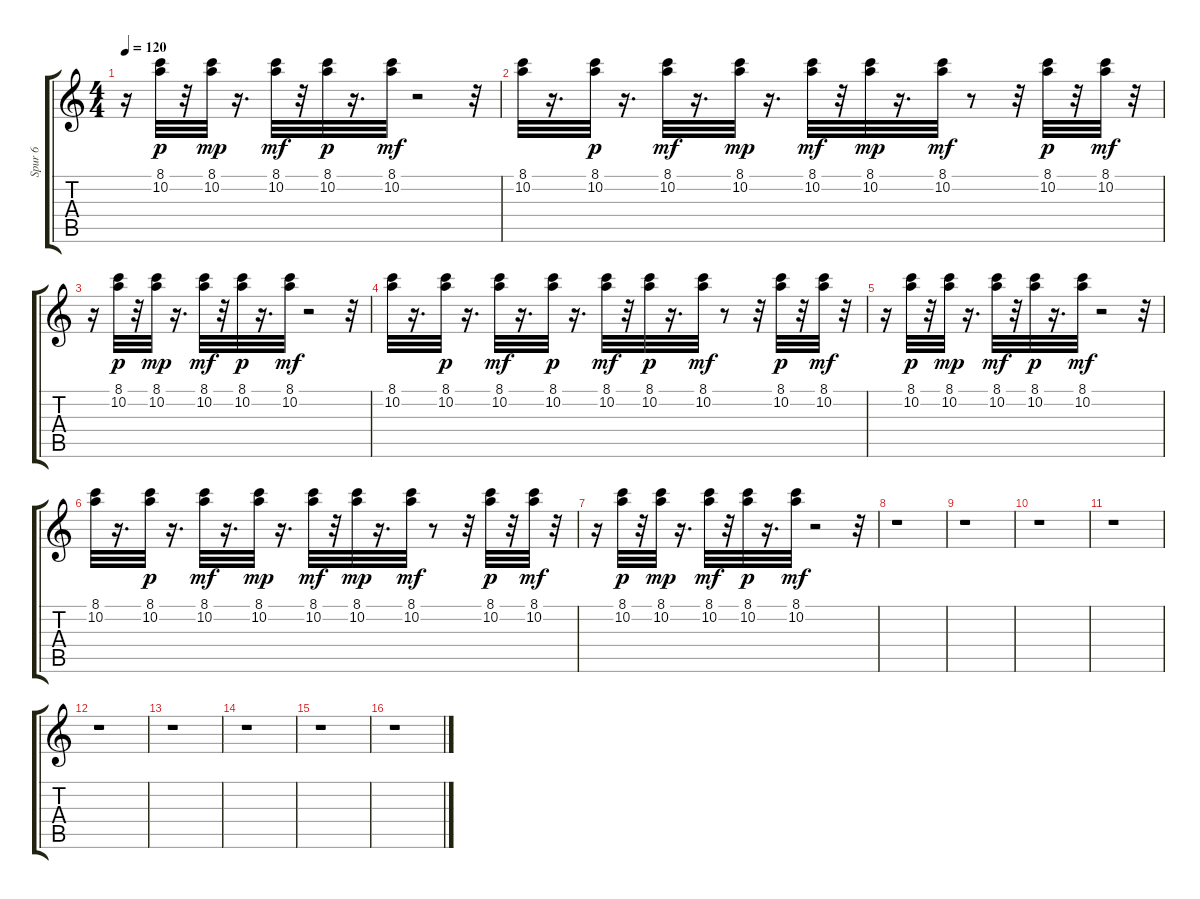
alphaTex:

\track ("Spur 6" "Spur 6") {instrument electricguitarclean}
\staff {score tabs}
\tuning (E4 B3 G3 D3 A2 E2) {hide}
\ts (4 4)
\tempo 120
\clef g2
\ks c
r.16{dy mf} (8.1 10.2).32{dy p} r.32 (8.1 10.2).32{dy mp} r.16{d} (8.1 10.2).32{dy mf} r.32 (8.1 10.2).32{dy p} r.16{d} (8.1 10.2).32{dy mf} r.2 r.32 |
(8.1 10.2).32 r.16{d} (8.1 10.2).32{dy p} r.16{d} (8.1 10.2).32{dy mf} r.16{d} (8.1 10.2).32{dy mp} r.16{d} (8.1 10.2).32{dy mf} r.32 (8.1 10.2).32{dy mp} r.16{d} (8.1 10.2).32{dy mf} r.8 r.32 (8.1 10.2).32{dy p} r.32 (8.1 10.2).32{dy mf} r.32 |
r.16 (8.1 10.2).32{dy p} r.32 (8.1 10.2).32{dy mp} r.16{d} (8.1 10.2).32{dy mf} r.32 (8.1 10.2).32{dy p} r.16{d} (8.1 10.2).32{dy mf} r.2 r.32 |
(8.1 10.2).32 r.16{d} (8.1 10.2).32{dy p} r.16{d} (8.1 10.2).32{dy mf} r.16{d} (8.1 10.2).32{dy p} r.16{d} (8.1 10.2).32{dy mf} r.32 (8.1 10.2).32{dy p} r.16{d} (8.1 10.2).32{dy mf} r.8 r.32 (8.1 10.2).32{dy p} r.32 (8.1 10.2).32{dy mf} r.32 |
r.16 (8.1 10.2).32{dy p} r.32 (8.1 10.2).32{dy mp} r.16{d} (8.1 10.2).32{dy mf} r.32 (8.1 10.2).32{dy p} r.16{d} (8.1 10.2).32{dy mf} r.2 r.32 |
(8.1 10.2).32 r.16{d} (8.1 10.2).32{dy p} r.16{d} (8.1 10.2).32{dy mf} r.16{d} (8.1 10.2).32{dy mp} r.16{d} (8.1 10.2).32{dy mf} r.32 (8.1 10.2).32{dy mp} r.16{d} (8.1 10.2).32{dy mf} r.8 r.32 (8.1 10.2).32{dy p} r.32 (8.1 10.2).32{dy mf} r.32 |
r.16 (8.1 10.2).32{dy p} r.32 (8.1 10.2).32{dy mp} r.16{d} (8.1 10.2).32{dy mf} r.32 (8.1 10.2).32{dy p} r.16{d} (8.1 10.2).32{dy mf} r.2 r.32 |
r.1 |
r.1 |
r.1 |
r.1 |
r.1 |
r.1 |
r.1 |
r.1 |
r.1
